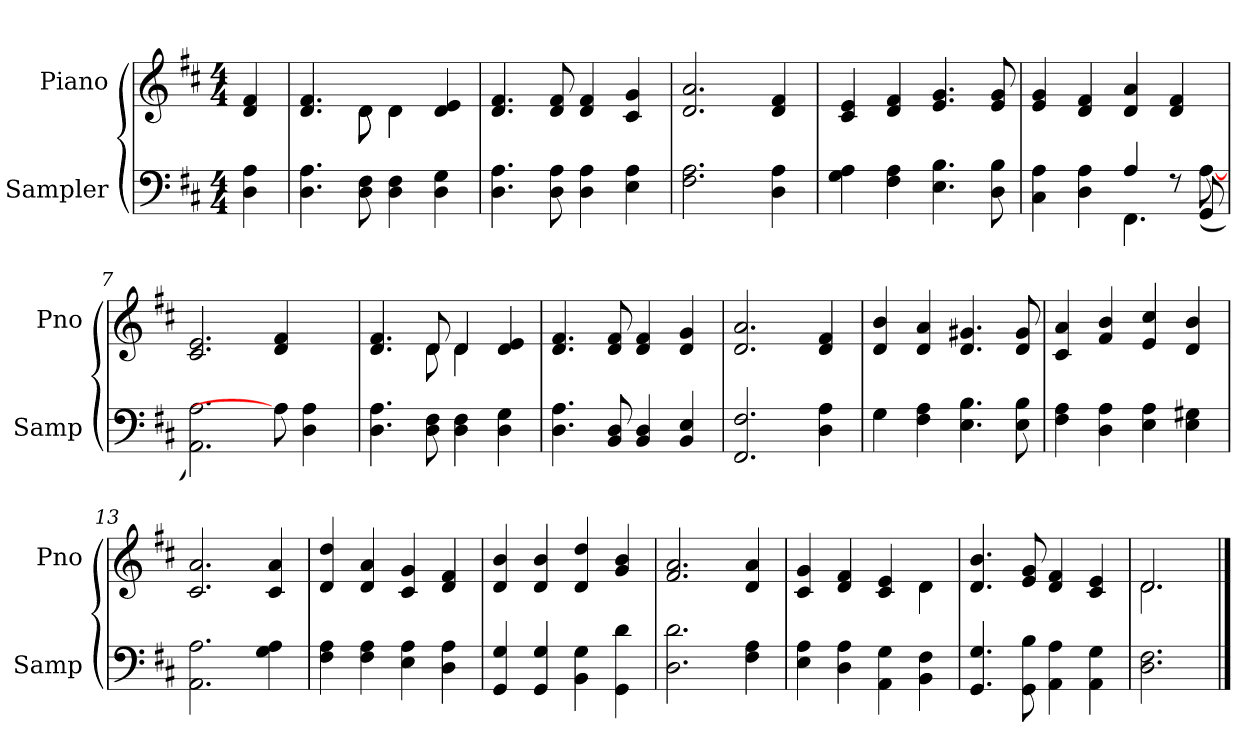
**kern	**kern
*part2	*part1
*staff2	*staff1
*I"Sampler	*I"Piano
*I'Samp	*I'Pno
*clefF4	*clefG2
*k[f#c#]	*k[f#c#]
*D:	*D:
*M4/4	*M4/4
=1	=1
4D 4A	4d 4f#
=2	=2
*	*^
4.D 4.A	4.d 4.f#	4.ryy
8D 8F#	8d\	8d
4D 4F#	4d\	4d
4D 4G	4d 4e	4ryy
*	*v	*v
=3	=3
4.D 4.A	4.d 4.f#
8D 8A	8d 8f#
4D 4A	4d 4f#
4E 4A	4c# 4g
=4	=4
2.F# 2.A	2.d 2.a
4D 4A	4d 4f#
=5	=5
4G 4A	4c# 4e
4F# 4A	4d 4f#
4.E 4.B	4.e 4.g
8D 8B	8e 8g
=6	=6
*^	*
4C# 4A	2ryy	4e 4g
4D 4A	.	4d 4f#
4A/	4.FF#	4d 4a
8r	.	4d 4f#
8GG/	([8A	.
*v	*v	*
=7	=7
2.AA 2.A)	2.c# 2.e
8A]	4d 4f#
4D 4A	.
.	8ryy
=8	=8
*	*^
4.D 4.A	4.d 4.f#	4.ryy
8D 8F#	8d/	8d
4D 4F#	4d/	4d
4D 4G	4d 4e	4ryy
*	*v	*v
=9	=9
4.D 4.A	4.d 4.f#
8BB 8D	8d 8f#
4BB 4D	4d 4f#
4BB 4E	4d 4g
=10	=10
2.FF# 2.F#	2.d 2.a
4D 4A	4d 4f#
=11	=11
4G	4d 4b
4F# 4A	4d 4a
4.E 4.B	4.d 4.g#X
8E 8B	8d 8g#
=12	=12
4F# 4A	4c# 4a
4D 4A	4f# 4b
4E 4A	4e 4cc#
4E 4G#X	4d 4b
=13	=13
2.AA 2.A	2.c# 2.a
4G 4A	4c# 4a
=14	=14
4F# 4A	4d 4dd
4F# 4A	4d 4a
4E 4A	4c# 4g
4D 4A	4d 4f#
=15	=15
4GG 4G	4d 4b
4GG 4G	4d 4b
4BB 4G	4d 4dd
4GG 4d	4g 4b
=16	=16
2.D 2.d	2.f# 2.a
4F# 4A	4d 4a
=17	=17
*	*^
4E 4A	4c# 4g	2.ryy
4D 4A	4d 4f#	.
4AA 4G	4c# 4e	.
4BB 4F#	4d\	4d
*	*v	*v
=18	=18
4.GG 4.G	4.d 4.b
8GG 8B	8e 8g
4AA 4A	4d 4f#
4AA 4G	4c# 4e
=19	=19
*	*^
2.D 2.F#	2.d/	2.d
*	*v	*v
==	==
*-	*-
